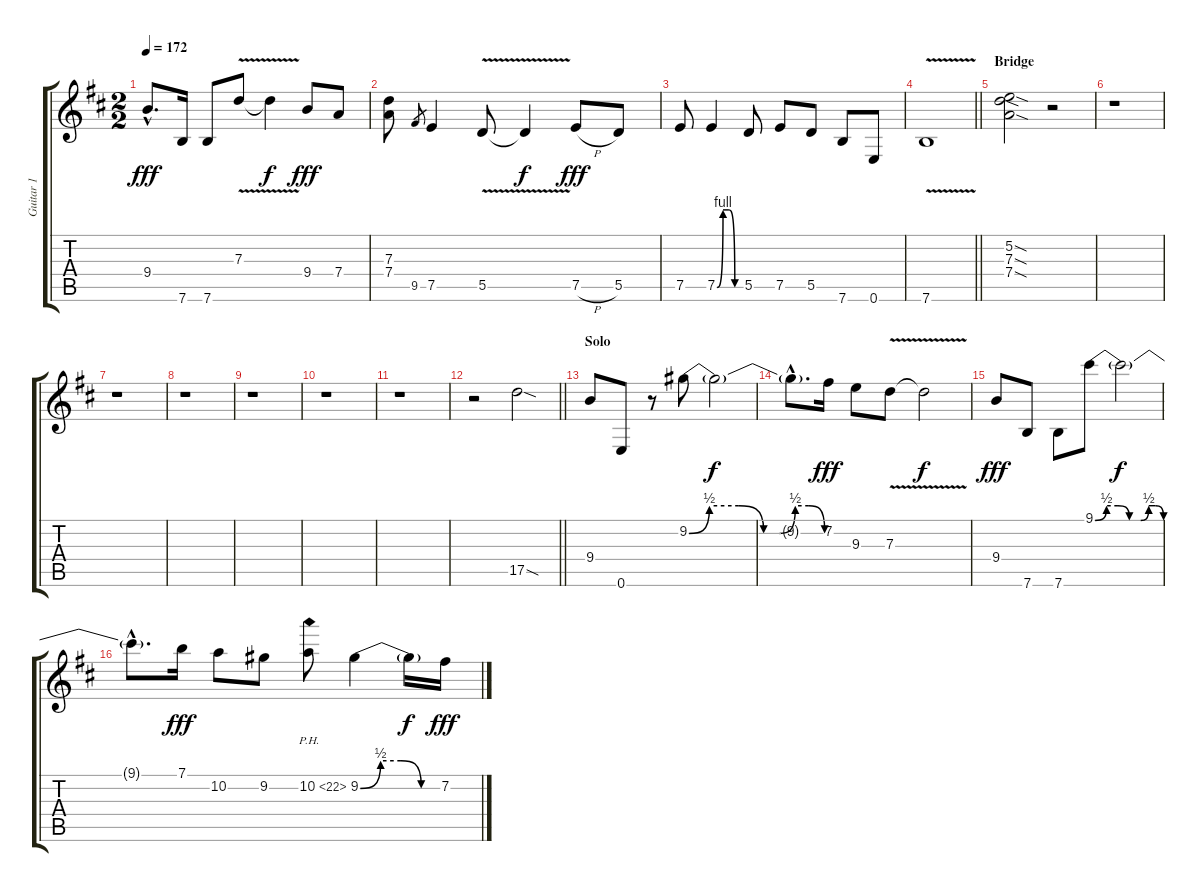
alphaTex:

\track ("Guitar 1" "Guitar 1") {instrument distortionguitar}
\staff {score tabs}
\tuning (E4 B3 G3 D3 A2 E2) {hide}
\ts (2 2)
\tempo 172
\clef g2
\ks d
9.4{hac}.8{d dy fff} 7.6.16 7.6.8 7.3{v}.8 7.3{t}.4{dy f} 9.4.8{dy fff} 7.4.8 |
(7.3 7.4).8 9.5.8{gr} 7.5.4 5.5{v}.8 5.5{t}.4{dy f} 7.5{h}.8{dy fff} 5.5.8 |
7.5.8 7.5{be (custom 0 0 15 4 30 4 45 0 60 0)}.4 5.5.8 7.5.8 5.5.8 7.6.8 0.6.8 |
\barLineRight lightlight
7.6{v}.1 |
\section ("" "Bridge")
(5.2{sod} 7.3{sod} 7.4{sod}).2 r.2 |
r.1 |
r.1 |
r.1 |
r.1 |
r.1 |
r.1 |
\barLineRight lightlight
r.2 17.5{sod}.2 |
\section ("" "Solo")
9.4.8 0.6.8 r.8 9.2{be (custom 0 0 9 2 22 2 33 0 40 0 47 2 53 2 60 0)}.8 9.2{t}.2{dy f} |
9.2{hac t}.8{d} 7.2.16{dy fff} 9.3.8 7.3{v}.8 7.3{t}.2{dy f} |
9.4.8{dy fff} 7.6.8 7.6.8 9.1{be (custom 0 0 10 2 20 2 30 0 40 0 47 2 53 2 60 0)}.8 9.1{t}.2{dy f} |
9.1{hac t}.8{d} 7.1.16{dy fff} 10.2.8 9.2.8 10.2{ph 12}.8{volume 0} 9.2{be (custom 0 0 15 2 30 2 45 0 60 0)}.4{volume 16} 9.2{t}.16{dy f} 7.2.16{dy fff}
